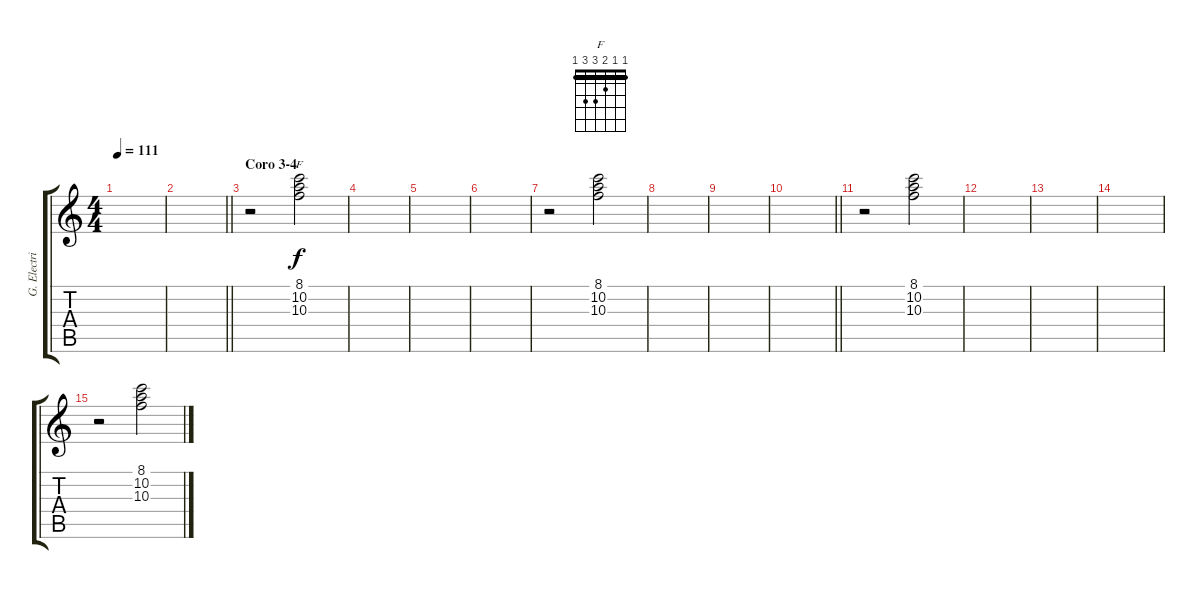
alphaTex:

\track ("G. Electrica" "G. Electri") {instrument overdrivenguitar}
\staff {score tabs}
\tuning (E4 B3 G3 D3 A2 E2) {hide}
\chord ("F" 1 1 2 3 3 1) {barre 1}
\ts (4 4)
\tempo 111
\clef g2
\ks c
|
\barLineRight lightlight
|
\section ("" "Coro 3-4")
r.2 (8.1 10.2 10.3).2{ch "F"} |
|
|
|
r.2 (8.1 10.2 10.3).2 |
|
|
\barLineRight lightlight
|
r.2 (8.1 10.2 10.3).2 |
|
|
|
r.2 (8.1 10.2 10.3).2
